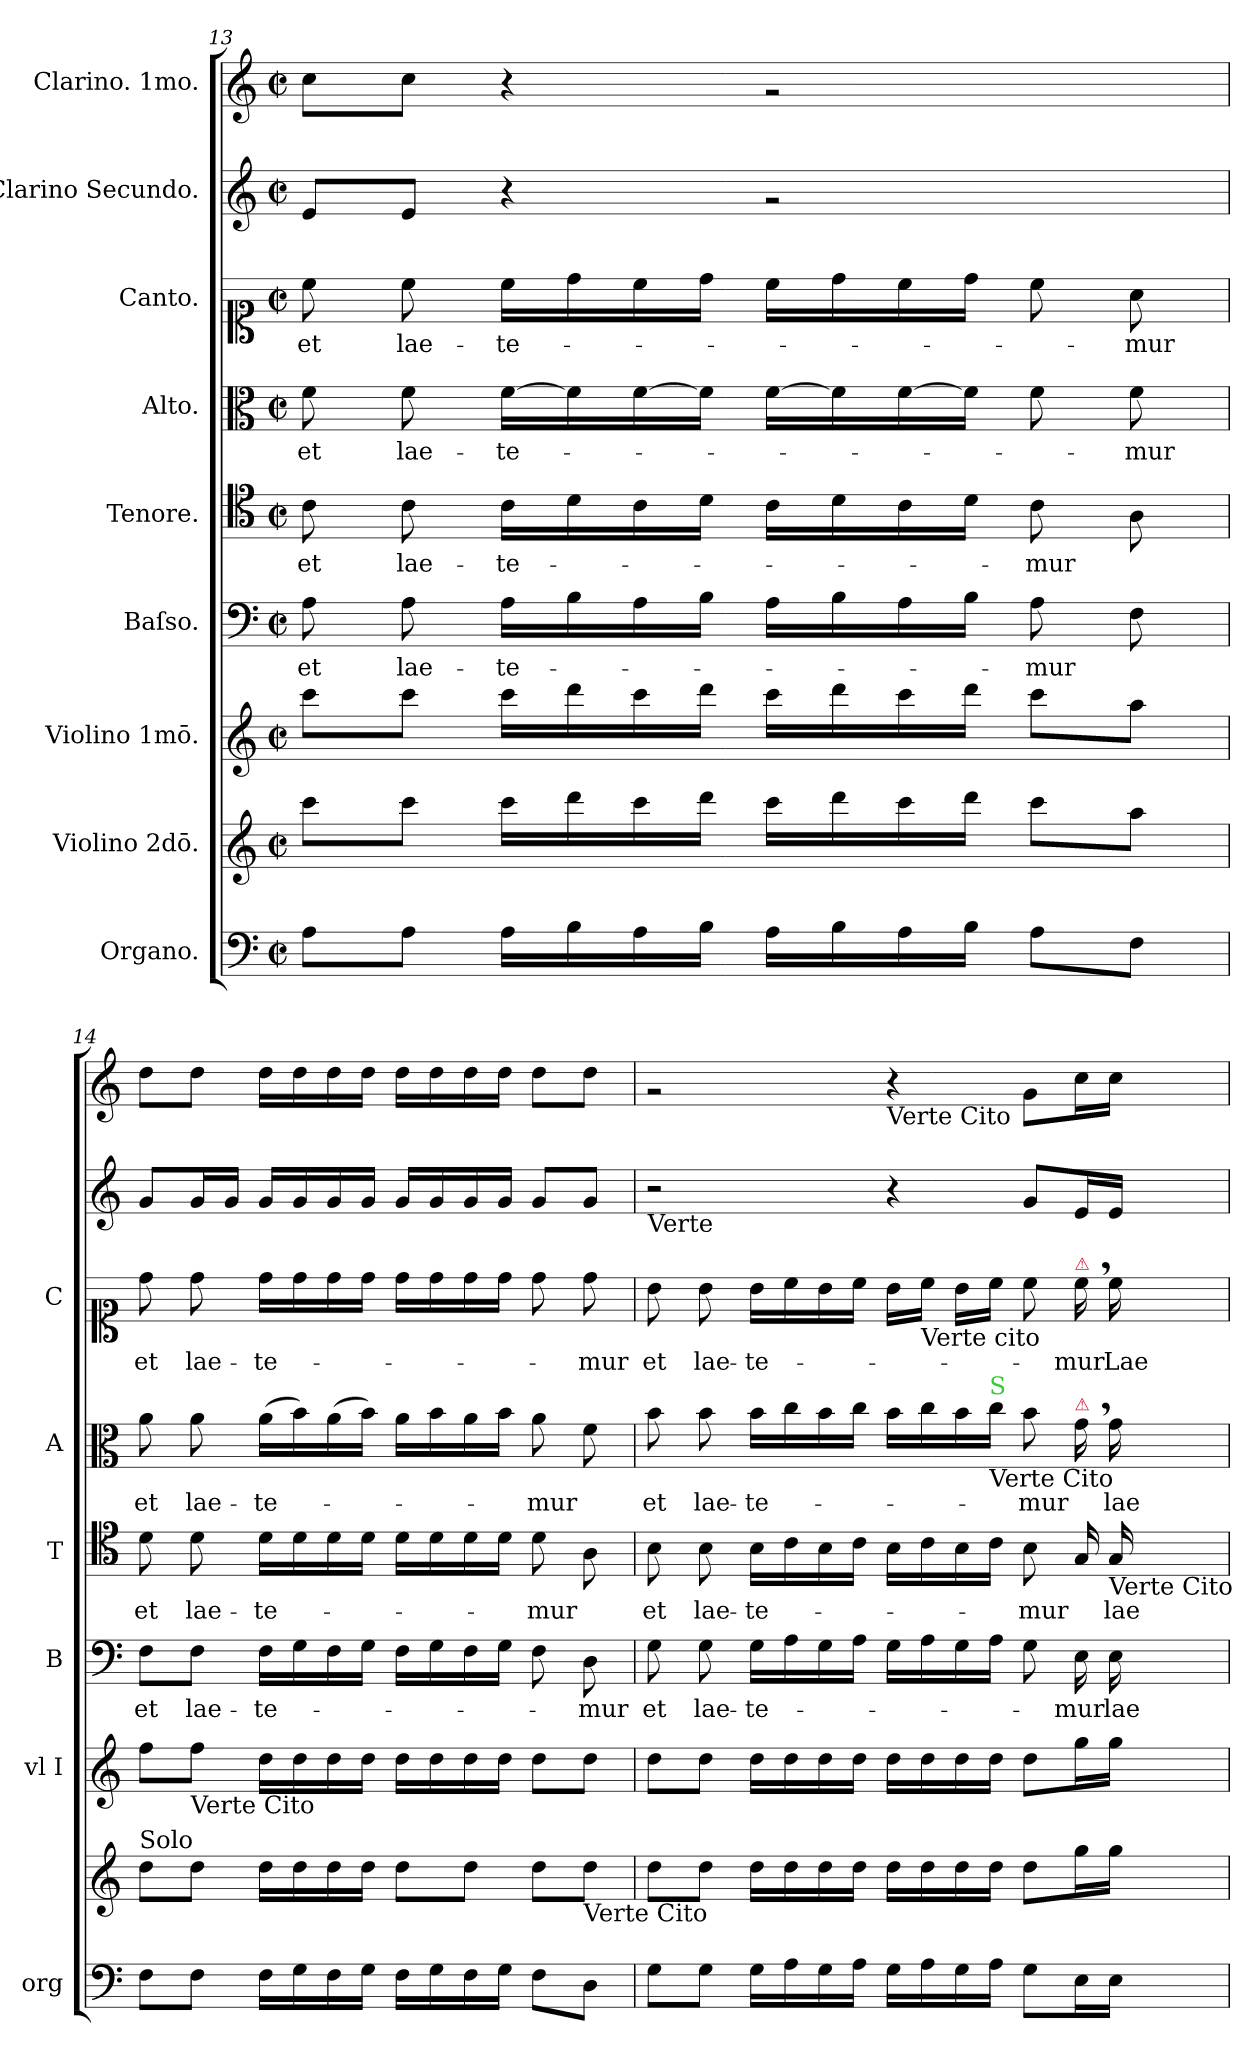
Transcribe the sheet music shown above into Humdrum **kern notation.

**kern	**kern	**kern	**kern	**text	**kern	**text	**kern	**text	**kern	**text	**kern	**kern
*part9	*part8	*part7	*part6	*part6	*part5	*part5	*part4	*part4	*part3	*part3	*part2	*part1
*staff9	*staff8	*staff7	*staff6	*staff6	*staff5	*staff5	*staff4	*staff4	*staff3	*staff3	*staff2	*staff1
*I"Organo.	*I"Violino 2dō.	*I"Violino 1mō.	*I"Baſso.	*	*I"Tenore.	*	*I"Alto.	*	*I"Canto.	*	*I"Clarino Secundo.	*I"Clarino. 1mo.
*I'org	*	*I'vl I	*I'B	*	*I'T	*	*I'A	*	*I'C	*	*	*
*clefF4	*clefG2	*clefG2	*clefF4	*	*clefC4	*	*clefC3	*	*clefC1	*	*clefG2	*clefG2
*k[]	*k[]	*k[]	*k[]	*	*k[]	*	*k[]	*	*k[]	*	*k[]	*k[]
*C:	*C:	*C:	*C:	*	*C:	*	*C:	*	*C:	*	*C:	*C:
*M2/2	*M2/2	*M2/2	*M2/2	*	*M2/2	*	*M2/2	*	*M2/2	*	*M2/2	*M2/2
*met(c|)	*met(c|)	*met(c|)	*met(c|)	*	*met(c|)	*	*met(c|)	*	*met(c|)	*	*met(c|)	*met(c|)
=13	=13	=13	=13	=13	=13	=13	=13	=13	=13	=13	=13	=13
8A\L	8ccc\L	8ccc\L	8A\	et	8c\	et	8f\	et	8cc\	et	8e/L	8cc\L
8A\J	8ccc\J	8ccc\J	8A\	lae-	8c\	lae-	8f\	lae-	8cc\	lae-	8e/J	8cc\J
16A\LL	16ccc\LL	16ccc\LL	16A\LL	-te-	16c\LL	-te-	[16f\LL	-te-	16cc\LL	-te-	4r	4r
16B\	16ddd\	16ddd\	16B\	.	16d\	.	16f\]	.	16dd\	.	.	.
16A\	16ccc\	16ccc\	16A\	.	16c\	.	[16f\	.	16cc\	.	.	.
16B\JJ	16ddd\JJ	16ddd\JJ	16B\JJ	.	16d\JJ	.	16f\JJ]	.	16dd\JJ	.	.	.
16A\LL	16ccc\LL	16ccc\LL	16A\LL	.	16c\LL	.	[16f\LL	.	16cc\LL	.	2rg	2rg
16B\	16ddd\	16ddd\	16B\	.	16d\	.	16f\]	.	16dd\	.	.	.
16A\	16ccc\	16ccc\	16A\	.	16c\	.	[16f\	.	16cc\	.	.	.
16B\JJ	16ddd\JJ	16ddd\JJ	16B\JJ	.	16d\JJ	.	16f\JJ]	.	16dd\JJ	.	.	.
8A\L	8ccc\L	8ccc\L	8A\	-mur	8c\	-mur	8f\	.	8cc\	.	.	.
8F\J	8aa\J	8aa\J	8F\	.	8A\	.	8f\	-mur	8a\	-mur	.	.
=14	=14	=14	=14	=14	=14	=14	=14	=14	=14	=14	=14	=14
!	!LO:TX:a:t=Solo	!	!	!	!	!	!	!	!	!	!	!
8F\L	8dd\L	8ff\L	8F\L	et	8d\	et	8a\	et	8dd\	et	8g/L	8dd\L
!	!	!LO:TX:b:t=Verte Cito	!	!	!	!	!	!	!	!	!	!
8F\J	8dd\J	8ff\J	8F\J	lae-	8d\	lae-	8a\	lae-	8dd\	lae-	16g/L	8dd\J
.	.	.	.	.	.	.	.	.	.	.	16g/JJ	.
16F\LL	16dd\LL	16dd\LL	16F\LL	-te-	16d\LL	-te-	(16a\LL	-te-	16dd\LL	-te-	16g/LL	16dd\LL
16G\	16dd\	16dd\	16G\	.	16d\	.	16b\)	.	16dd\	.	16g/	16dd\
16F\	16dd\	16dd\	16F\	.	16d\	.	(16a\	.	16dd\	.	16g/	16dd\
16G\JJ	16dd\JJ	16dd\JJ	16G\JJ	.	16d\JJ	.	16b\JJ)	.	16dd\JJ	.	16g/JJ	16dd\JJ
16F\LL	8dd\L	16dd\LL	16F\LL	.	16d\LL	.	16a\LL	.	16dd\LL	.	16g/LL	16dd\LL
16G\	.	16dd\	16G\	.	16d\	.	16b\	.	16dd\	.	16g/	16dd\
16F\	8dd\J	16dd\	16F\	.	16d\	.	16a\	.	16dd\	.	16g/	16dd\
16G\JJ	.	16dd\JJ	16G\JJ	.	16d\JJ	.	16b\JJ	.	16dd\JJ	.	16g/JJ	16dd\JJ
8F\L	8dd\L	8dd\L	8F\	.	8d\	-mur	8a\	-mur	8dd\	.	8g/L	8dd\L
!	!LO:TX:b:t=Verte Cito	!	!	!	!	!	!	!	!	!	!	!
8D\J	8dd\J	8dd\J	8D\	-mur	8A\	.	8f\	.	8dd\	-mur	8g/J	8dd\J
=15	=15	=15	=15	=15	=15	=15	=15	=15	=15	=15	=15	=15
!	!	!	!	!	!	!	!	!	!	!	!LO:TX:b:t=Verte	!
8G\L	8dd\L	8dd\L	8G\	et	8B\	et	8b\	et	8b\	et	2r	2rg
8G\J	8dd\J	8dd\J	8G\	lae-	8B\	lae-	8b\	lae-	8b\	lae-	.	.
16G\LL	16dd\LL	16dd\LL	16G\LL	-te-	16B\LL	-te-	16b\LL	-te-	16b\LL	-te-	.	.
16A\	16dd\	16dd\	16A\	.	16c\	.	16cc\	.	16cc\	.	.	.
16G\	16dd\	16dd\	16G\	.	16B\	.	16b\	.	16b\	.	.	.
16A\JJ	16dd\JJ	16dd\JJ	16A\JJ	.	16c\JJ	.	16cc\JJ	.	16cc\JJ	.	.	.
!	!	!	!	!	!	!	!	!	!	!	!	!LO:TX:b:t=Verte Cito
16G\LL	16dd\LL	16dd\LL	16G\LL	.	16B\LL	.	16b\LL	.	16b\LL	.	4r	4r
!	!	!	!	!	!	!	!	!	!LO:TX:b:t=Verte cito	!	!	!
16A\	16dd\	16dd\	16A\	.	16c\	.	16cc\	.	16cc\JJ	.	.	.
16G\	16dd\	16dd\	16G\	.	16B\	.	16b\	.	16b\LL	.	.	.
!	!	!	!	!	!	!	!LO:TX:b:t=Verte Cito	!	!	!	!	!
!	!	!	!	!	!	!	!LO:TX:a:color=limegreen:t=S	!	!	!	!	!
16A\JJ	16dd\JJ	16dd\JJ	16A\JJ	.	16c\JJ	.	16cc\JJ	.	16cc\JJ	.	.	.
8G\L	8dd\L	8dd\L	8G\	.	8B\	-mur	8b\	-mur	8cc\	.	8g/L	8g\L
!	!	!	!	!	!	!	!	!	!LO:TX:a:color=crimson:t=⚠	!	!	!
!	!	!	!	!	!	!	!LO:TX:a:color=crimson:t=⚠	!	!	!	!	!
16E\L	16gg\L	16gg\L	16E\	-mur	16G/	.	16g,\	.	16cc,\	-mur	16e/L	16cc\L
!	!	!	!	!	!LO:TX:b:t=Verte Cito	!	!	!	!	!	!	!
16E\JJ	16gg\JJ	16gg\JJ	16E\	lae-	16G/	lae-	16g\	lae-	16cc\	Lae-	16e/JJ	16cc\JJ
=	=	=	=	=	=	=	=	=	=	=	=	=
*-	*-	*-	*-	*-	*-	*-	*-	*-	*-	*-	*-	*-
